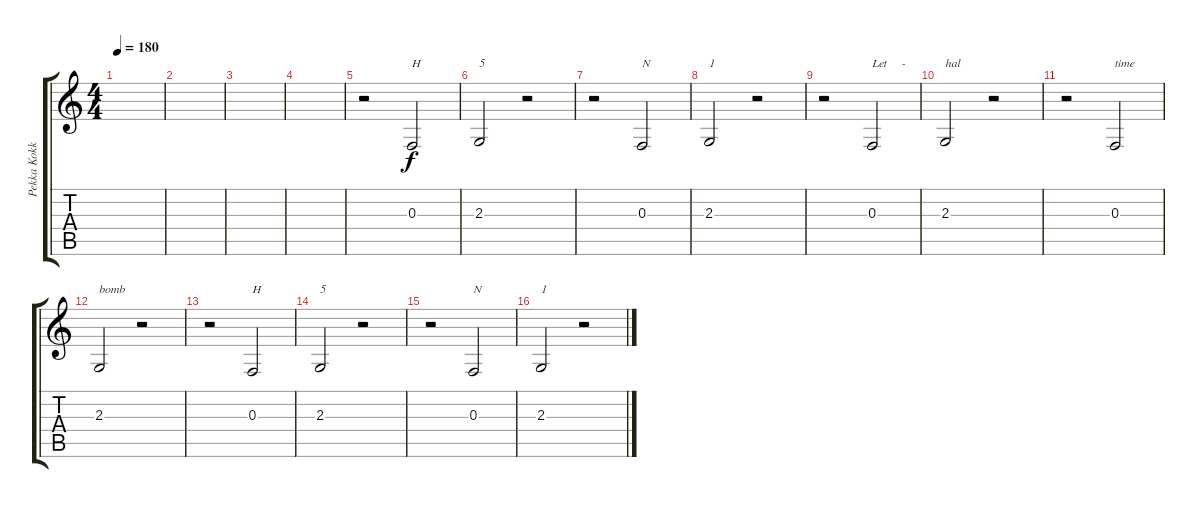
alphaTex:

\track ("Pekka Kokko - Vocals" "Pekka Kokk") {instrument lead1square}
\staff {score tabs}
\tuning (D4 A3 F3 C3 G2 D2) {hide}
\ts (4 4)
\tempo 180
\clef g2
\ks c
|
|
|
|
\section ("" "")
r.2 0.3.2{txt "H"} |
2.3.2{txt "5"} r.2 |
r.2 0.3.2{txt "N"} |
2.3.2{txt "1"} r.2 |
r.2 0.3.2{txt "Let     -"} |
2.3.2{txt "hal"} r.2 |
r.2 0.3.2{txt "time "} |
2.3.2{txt "bomb"} r.2 |
r.2 0.3.2{txt "H"} |
2.3.2{txt "5"} r.2 |
r.2 0.3.2{txt "N"} |
2.3.2{txt "1"} r.2
